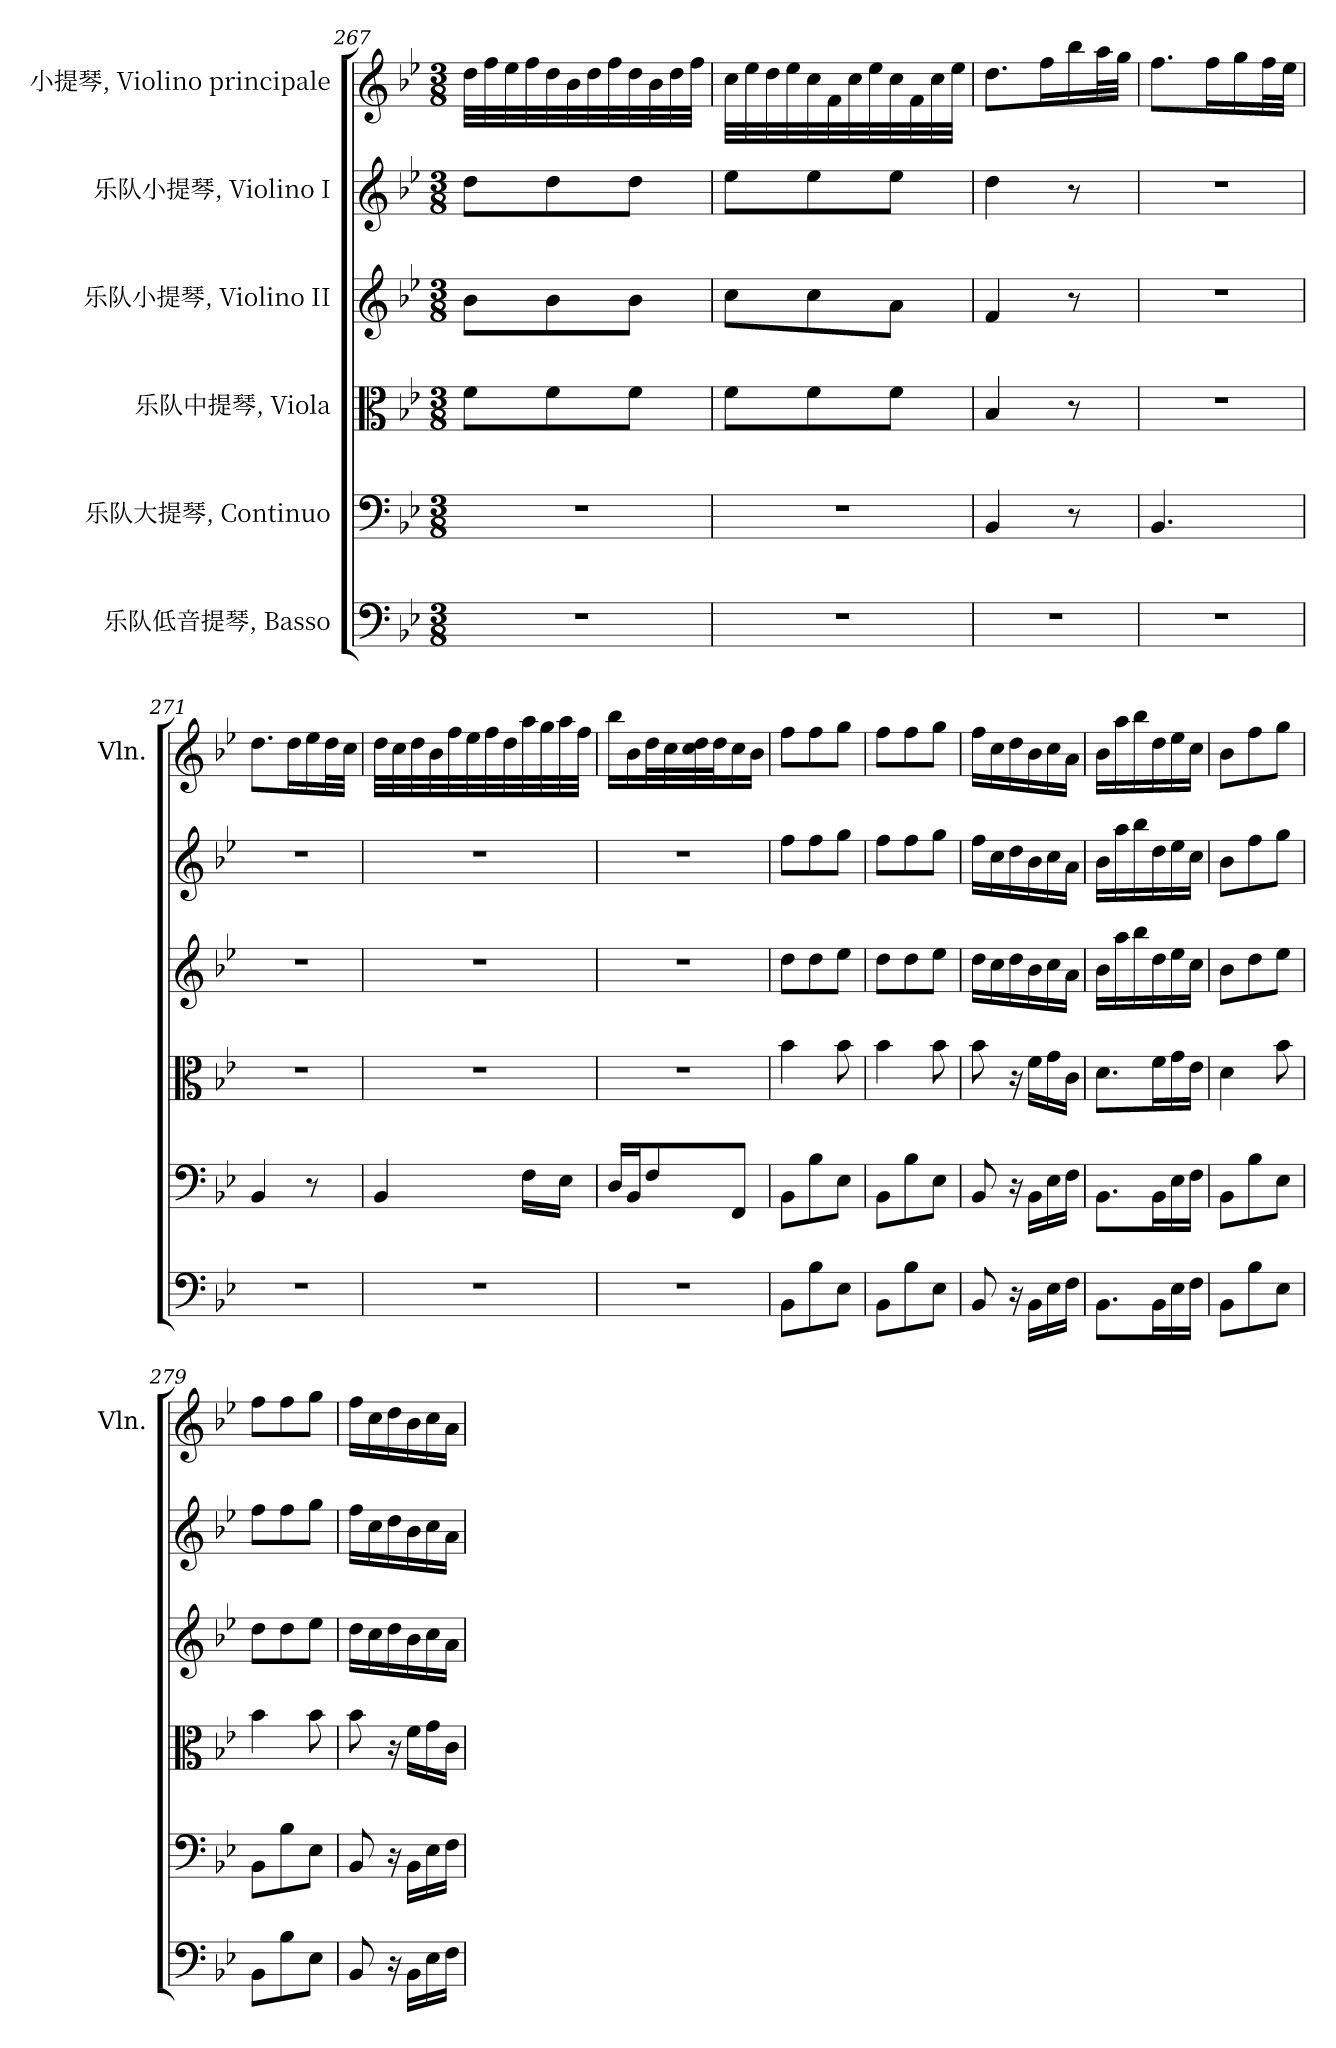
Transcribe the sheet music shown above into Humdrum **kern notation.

**kern	**kern	**kern	**kern	**kern	**kern
*part6	*part5	*part4	*part3	*part2	*part1
*staff6	*staff5	*staff4	*staff3	*staff2	*staff1
*I"乐队低音提琴, Basso	*I"乐队大提琴, Continuo	*I"乐队中提琴, Viola	*I"乐队小提琴, Violino II	*I"乐队小提琴, Violino I	*I"小提琴, Violino principale
*	*	*	*	*	*I'Vln.
*clefF4	*clefF4	*clefC3	*clefG2	*clefG2	*clefG2
*ITrd7c12	*	*	*	*	*
*k[b-e-]	*k[b-e-]	*k[b-e-]	*k[b-e-]	*k[b-e-]	*k[b-e-]
*M3/8	*M3/8	*M3/8	*M3/8	*M3/8	*M3/8
=267	=267	=267	=267	=267	=267
4.r	4.r	8f\L	8b-\L	8dd\L	32dd\LLL
.	.	.	.	.	32ff\
.	.	.	.	.	32ee-\
.	.	.	.	.	32ff\
.	.	8f\	8b-\	8dd\	32dd\
.	.	.	.	.	32b-\
.	.	.	.	.	32dd\
.	.	.	.	.	32ff\
.	.	8f\J	8b-\J	8dd\J	32dd\
.	.	.	.	.	32b-\
.	.	.	.	.	32dd\
.	.	.	.	.	32ff\JJJ
!!LO:LB:g=z
=268	=268	=268	=268	=268	=268
4.r	4.r	8f\L	8cc\L	8ee-\L	32cc\LLL
.	.	.	.	.	32ee-\
.	.	.	.	.	32dd\
.	.	.	.	.	32ee-\
.	.	8f\	8cc\	8ee-\	32cc\
.	.	.	.	.	32f\
.	.	.	.	.	32cc\
.	.	.	.	.	32ee-\
.	.	8f\J	8a\J	8ee-\J	32cc\
.	.	.	.	.	32f\
.	.	.	.	.	32cc\
.	.	.	.	.	32ee-\JJJ
=269	=269	=269	=269	=269	=269
*	*	*	*	*	*MM93
4.r	4BB-/	4B-/	4f/	4dd\	8.dd\L
.	.	.	.	.	16ff\L
.	8r	8r	8r	8r	16bb-\
.	.	.	.	.	32aa\L
.	.	.	.	.	32gg\JJJ
=270	=270	=270	=270	=270	=270
*	*	*	*	*	*MM95
4.r	4.BB-/	4.r	4.r	4.r	8.ff\L
.	.	.	.	.	16ff\L
.	.	.	.	.	16gg\
.	.	.	.	.	32ff\L
.	.	.	.	.	32ee-\JJJ
=271	=271	=271	=271	=271	=271
*	*	*	*	*	*MM97
4.r	4BB-/	4.r	4.r	4.r	8.dd\L
.	.	.	.	.	16dd\L
.	8r	.	.	.	16ee-\
.	.	.	.	.	32dd\L
.	.	.	.	.	32cc\JJJ
=272	=272	=272	=272	=272	=272
4.r	4BB-/	4.r	4.r	4.r	32dd\LLL
.	.	.	.	.	32cc\
.	.	.	.	.	32dd\
.	.	.	.	.	32b-\
.	.	.	.	.	32ff\
.	.	.	.	.	32ee-\
.	.	.	.	.	32ff\
.	.	.	.	.	32dd\
.	16F\LL	.	.	.	32aa\
.	.	.	.	.	32gg\
.	16E-\JJ	.	.	.	32aa\
.	.	.	.	.	32ff\JJJ
!!LO:PB:g=z
=273	=273	=273	=273	=273	=273
4.r	16D/LL	4.r	4.r	4.r	16bb-\LL
.	16BB-/J	.	.	.	16b-\
.	8F/	.	.	.	32dd\L
.	.	.	.	.	32cc\
.	.	.	.	.	32cc\ 32dd\
.	.	.	.	.	32dd\J
.	8FF/J	.	.	.	16cc\
.	.	.	.	.	16b-\JJ
=274	=274	=274	=274	=274	=274
8BBB-\L	8BB-\L	4b-\	8dd\L	8ff\L	8ff\L
8BB-\	8B-\	.	8dd\	8ff\	8ff\
8EE-\J	8E-\J	8b-\	8ee-\J	8gg\J	8gg\J
=275	=275	=275	=275	=275	=275
8BBB-\L	8BB-\L	4b-\	8dd\L	8ff\L	8ff\L
8BB-\	8B-\	.	8dd\	8ff\	8ff\
8EE-\J	8E-\J	8b-\	8ee-\J	8gg\J	8gg\J
=276	=276	=276	=276	=276	=276
8BBB-/	8BB-/	8b-\	16dd\LL	16ff\LL	16ff\LL
.	.	.	16cc\	16cc\	16cc\
16r	16r	16r	16dd\	16dd\	16dd\
16BBB-\LL	16BB-\LL	16f\LL	16b-\	16b-\	16b-\
16EE-\	16E-\	16g\	16cc\	16cc\	16cc\
16FF\JJ	16F\JJ	16c\JJ	16a\JJ	16a\JJ	16a\JJ
=277	=277	=277	=277	=277	=277
8.BBB-\L	8.BB-\L	8.d\L	16b-\LL	16b-\LL	16b-\LL
.	.	.	16aa\	16aa\	16aa\
.	.	.	16bb-\	16bb-\	16bb-\
16BBB-\L	16BB-\L	16f\L	16dd\	16dd\	16dd\
16EE-\	16E-\	16g\	16ee-\	16ee-\	16ee-\
16FF\JJ	16F\JJ	16e-\JJ	16cc\JJ	16cc\JJ	16cc\JJ
=278	=278	=278	=278	=278	=278
8BBB-\L	8BB-\L	4d\	8b-\L	8b-\L	8b-\L
8BB-\	8B-\	.	8dd\	8ff\	8ff\
8EE-\J	8E-\J	8b-\	8ee-\J	8gg\J	8gg\J
=279	=279	=279	=279	=279	=279
8BBB-\L	8BB-\L	4b-\	8dd\L	8ff\L	8ff\L
8BB-\	8B-\	.	8dd\	8ff\	8ff\
8EE-\J	8E-\J	8b-\	8ee-\J	8gg\J	8gg\J
!!LO:LB:g=z
=280	=280	=280	=280	=280	=280
8BBB-/	8BB-/	8b-\	16dd\LL	16ff\LL	16ff\LL
.	.	.	16cc\	16cc\	16cc\
16r	16r	16r	16dd\	16dd\	16dd\
16BBB-\LL	16BB-\LL	16f\LL	16b-\	16b-\	16b-\
16EE-\	16E-\	16g\	16cc\	16cc\	16cc\
16FF\JJ	16F\JJ	16c\JJ	16a\JJ	16a\JJ	16a\JJ
=	=	=	=	=	=
*-	*-	*-	*-	*-	*-
